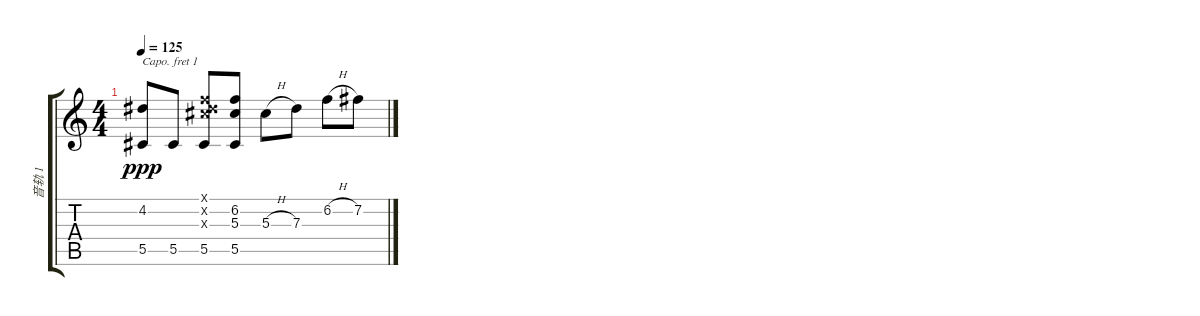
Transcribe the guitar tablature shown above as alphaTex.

\track ("音轨 1" "音轨 1") {instrument acousticguitarsteel}
\staff {score tabs}
\capo 1
\tuning (D4 Bb3 G3 D3 G2 F2) {hide}
\ts (4 4)
\tempo 125
\clef g2
\ks c
(4.2 5.5).8{dy ppp} 5.5.8 (0.1{x} 6.2{x} 5.3{x} 5.5).8 (6.2 5.3 5.5).8 5.3{h}.8 7.3.8 6.2{h}.8 7.2.8
